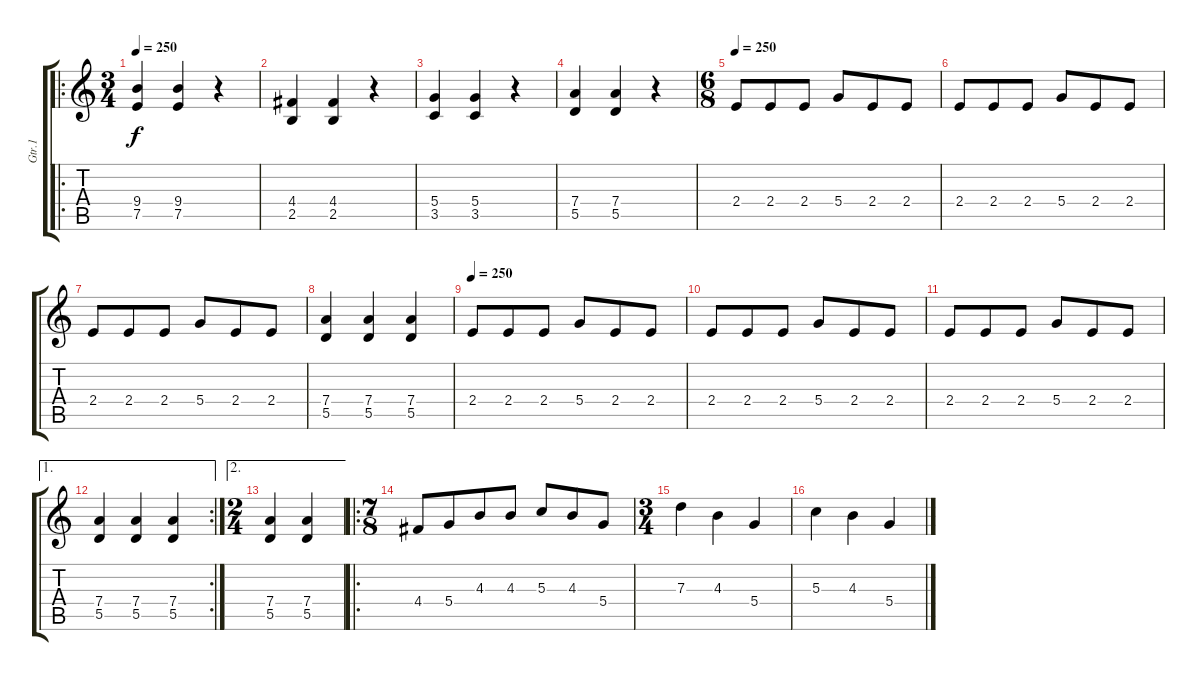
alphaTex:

\track ("Gtr.1" "Gtr.1") {instrument distortionguitar}
\staff {score tabs}
\tuning (E4 B3 G3 D3 A2 E2) {hide}
\ro
\ts (3 4)
\tempo 250
\clef g2
\ks c
(9.4 7.5).4{dy f} (9.4 7.5).4 r.4 |
(4.4 2.5).4 (4.4 2.5).4 r.4 |
(5.4 3.5).4 (5.4 3.5).4 r.4 |
(7.4 5.5).4 (7.4 5.5).4 r.4 |
\ts (6 8)
\tempo 250
2.4.8 2.4.8 2.4.8 5.4.8 2.4.8 2.4.8 |
2.4.8 2.4.8 2.4.8 5.4.8 2.4.8 2.4.8 |
2.4.8 2.4.8 2.4.8 5.4.8 2.4.8 2.4.8 |
(7.4 5.5).4 (7.4 5.5).4 (7.4 5.5).4 |
\tempo 250
2.4.8 2.4.8 2.4.8 5.4.8 2.4.8 2.4.8 |
2.4.8 2.4.8 2.4.8 5.4.8 2.4.8 2.4.8 |
2.4.8 2.4.8 2.4.8 5.4.8 2.4.8 2.4.8 |
\ae 1
\rc 2
(7.4 5.5).4 (7.4 5.5).4 (7.4 5.5).4 |
\ae 2
\ts (2 4)
(7.4 5.5).4 (7.4 5.5).4 |
\ro
\ts (7 8)
4.4.8 5.4.8 4.3.8 4.3.8 5.3.8 4.3.8 5.4.8 |
\ts (3 4)
7.3.4 4.3.4 5.4.4 |
5.3.4 4.3.4 5.4.4
